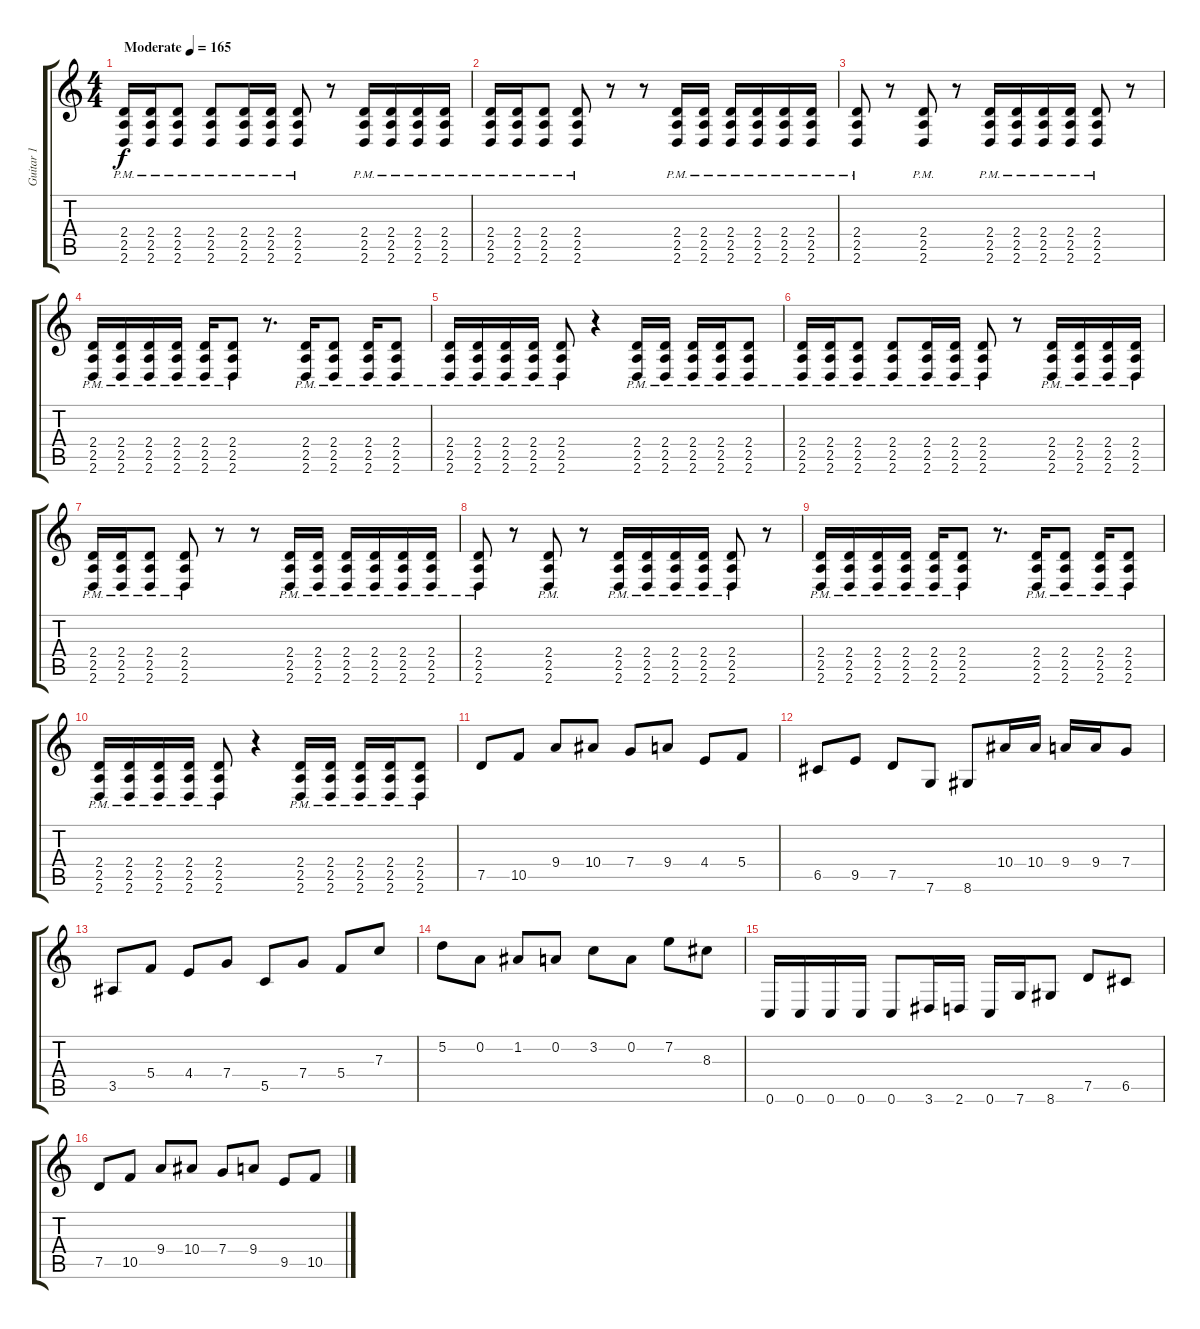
\track ("Guitar 1" "Guitar 1") {instrument overdrivenguitar}
\staff {score tabs}
\tuning (D4 A3 F3 C3 G2 C2) {hide}
\ts (4 4)
\tempo (165 "Moderate")
\clef g2
\ks c
(2.4{pm} 2.5{pm} 2.6{pm}).16{dy f instrument overdrivenguitar} (2.4{pm} 2.5{pm} 2.6{pm}).16 (2.4{pm} 2.5{pm} 2.6{pm}).8 (2.4{pm} 2.5{pm} 2.6{pm}).8 (2.4{pm} 2.5{pm} 2.6{pm}).16 (2.4{pm} 2.5{pm} 2.6{pm}).16 (2.4{pm} 2.5{pm} 2.6{pm}).8 r.8 (2.4{pm} 2.5{pm} 2.6{pm}).16 (2.4{pm} 2.5{pm} 2.6{pm}).16 (2.4{pm} 2.5{pm} 2.6{pm}).16 (2.4{pm} 2.5{pm} 2.6{pm}).16 |
(2.4{pm} 2.5{pm} 2.6{pm}).16 (2.4{pm} 2.5{pm} 2.6{pm}).16 (2.4{pm} 2.5{pm} 2.6{pm}).8 (2.4{pm} 2.5{pm} 2.6{pm}).8 r.8 r.8 (2.4{pm} 2.5{pm} 2.6{pm}).16 (2.4{pm} 2.5{pm} 2.6{pm}).16 (2.4{pm} 2.5{pm} 2.6{pm}).16 (2.4{pm} 2.5{pm} 2.6{pm}).16 (2.4{pm} 2.5{pm} 2.6{pm}).16 (2.4{pm} 2.5{pm} 2.6{pm}).16 |
(2.4{pm} 2.5{pm} 2.6{pm}).8 r.8 (2.4{pm} 2.5{pm} 2.6{pm}).8 r.8 (2.4{pm} 2.5{pm} 2.6{pm}).16 (2.4{pm} 2.5{pm} 2.6{pm}).16 (2.4{pm} 2.5{pm} 2.6{pm}).16 (2.4{pm} 2.5{pm} 2.6{pm}).16 (2.4{pm} 2.5{pm} 2.6{pm}).8 r.8 |
(2.4{pm} 2.5{pm} 2.6{pm}).16 (2.4{pm} 2.5{pm} 2.6{pm}).16 (2.4{pm} 2.5{pm} 2.6{pm}).16 (2.4{pm} 2.5{pm} 2.6{pm}).16 (2.4{pm} 2.5{pm} 2.6{pm}).16 (2.4{pm} 2.5{pm} 2.6{pm}).8 r.8{d} (2.4{pm} 2.5{pm} 2.6{pm}).16 (2.4{pm} 2.5{pm} 2.6{pm}).8 (2.4{pm} 2.5{pm} 2.6{pm}).16 (2.4{pm} 2.5{pm} 2.6{pm}).8 |
(2.4{pm} 2.5{pm} 2.6{pm}).16 (2.4{pm} 2.5{pm} 2.6{pm}).16 (2.4{pm} 2.5{pm} 2.6{pm}).16 (2.4{pm} 2.5{pm} 2.6{pm}).16 (2.4{pm} 2.5{pm} 2.6{pm}).8 r.4 (2.4{pm} 2.5{pm} 2.6{pm}).16 (2.4{pm} 2.5{pm} 2.6{pm}).16 (2.4{pm} 2.5{pm} 2.6{pm}).16 (2.4{pm} 2.5{pm} 2.6{pm}).16 (2.4{pm} 2.5{pm} 2.6{pm}).8 |
(2.4{pm} 2.5{pm} 2.6{pm}).16 (2.4{pm} 2.5{pm} 2.6{pm}).16 (2.4{pm} 2.5{pm} 2.6{pm}).8 (2.4{pm} 2.5{pm} 2.6{pm}).8 (2.4{pm} 2.5{pm} 2.6{pm}).16 (2.4{pm} 2.5{pm} 2.6{pm}).16 (2.4{pm} 2.5{pm} 2.6{pm}).8 r.8 (2.4{pm} 2.5{pm} 2.6{pm}).16 (2.4{pm} 2.5{pm} 2.6{pm}).16 (2.4{pm} 2.5{pm} 2.6{pm}).16 (2.4{pm} 2.5{pm} 2.6{pm}).16 |
(2.4{pm} 2.5{pm} 2.6{pm}).16 (2.4{pm} 2.5{pm} 2.6{pm}).16 (2.4{pm} 2.5{pm} 2.6{pm}).8 (2.4{pm} 2.5{pm} 2.6{pm}).8 r.8 r.8 (2.4{pm} 2.5{pm} 2.6{pm}).16 (2.4{pm} 2.5{pm} 2.6{pm}).16 (2.4{pm} 2.5{pm} 2.6{pm}).16 (2.4{pm} 2.5{pm} 2.6{pm}).16 (2.4{pm} 2.5{pm} 2.6{pm}).16 (2.4{pm} 2.5{pm} 2.6{pm}).16 |
(2.4{pm} 2.5{pm} 2.6{pm}).8 r.8 (2.4{pm} 2.5{pm} 2.6{pm}).8 r.8 (2.4{pm} 2.5{pm} 2.6{pm}).16 (2.4{pm} 2.5{pm} 2.6{pm}).16 (2.4{pm} 2.5{pm} 2.6{pm}).16 (2.4{pm} 2.5{pm} 2.6{pm}).16 (2.4{pm} 2.5{pm} 2.6{pm}).8 r.8 |
(2.4{pm} 2.5{pm} 2.6{pm}).16 (2.4{pm} 2.5{pm} 2.6{pm}).16 (2.4{pm} 2.5{pm} 2.6{pm}).16 (2.4{pm} 2.5{pm} 2.6{pm}).16 (2.4{pm} 2.5{pm} 2.6{pm}).16 (2.4{pm} 2.5{pm} 2.6{pm}).8 r.8{d} (2.4{pm} 2.5{pm} 2.6{pm}).16 (2.4{pm} 2.5{pm} 2.6{pm}).8 (2.4{pm} 2.5{pm} 2.6{pm}).16 (2.4{pm} 2.5{pm} 2.6{pm}).8 |
(2.4{pm} 2.5{pm} 2.6{pm}).16 (2.4{pm} 2.5{pm} 2.6{pm}).16 (2.4{pm} 2.5{pm} 2.6{pm}).16 (2.4{pm} 2.5{pm} 2.6{pm}).16 (2.4{pm} 2.5{pm} 2.6{pm}).8 r.4 (2.4{pm} 2.5{pm} 2.6{pm}).16 (2.4{pm} 2.5{pm} 2.6{pm}).16 (2.4{pm} 2.5{pm} 2.6{pm}).16 (2.4{pm} 2.5{pm} 2.6{pm}).16 (2.4{pm} 2.5{pm} 2.6{pm}).8 |
7.5.8 10.5.8 9.4.8 10.4.8 7.4.8 9.4.8 4.4.8 5.4.8 |
6.5.8 9.5.8 7.5.8 7.6.8 8.6.8 10.4.16 10.4.16 9.4.16 9.4.16 7.4.8 |
3.5.8 5.4.8 4.4.8 7.4.8 5.5.8 7.4.8 5.4.8 7.3.8 |
5.2.8 0.2.8 1.2.8 0.2.8 3.2.8 0.2.8 7.2.8 8.3.8 |
0.6.16 0.6.16 0.6.16 0.6.16 0.6.8 3.6.16 2.6.16 0.6.16 7.6.16 8.6.8 7.5.8 6.5.8 |
7.5.8 10.5.8 9.4.8 10.4.8 7.4.8 9.4.8 9.5.8 10.5.8
